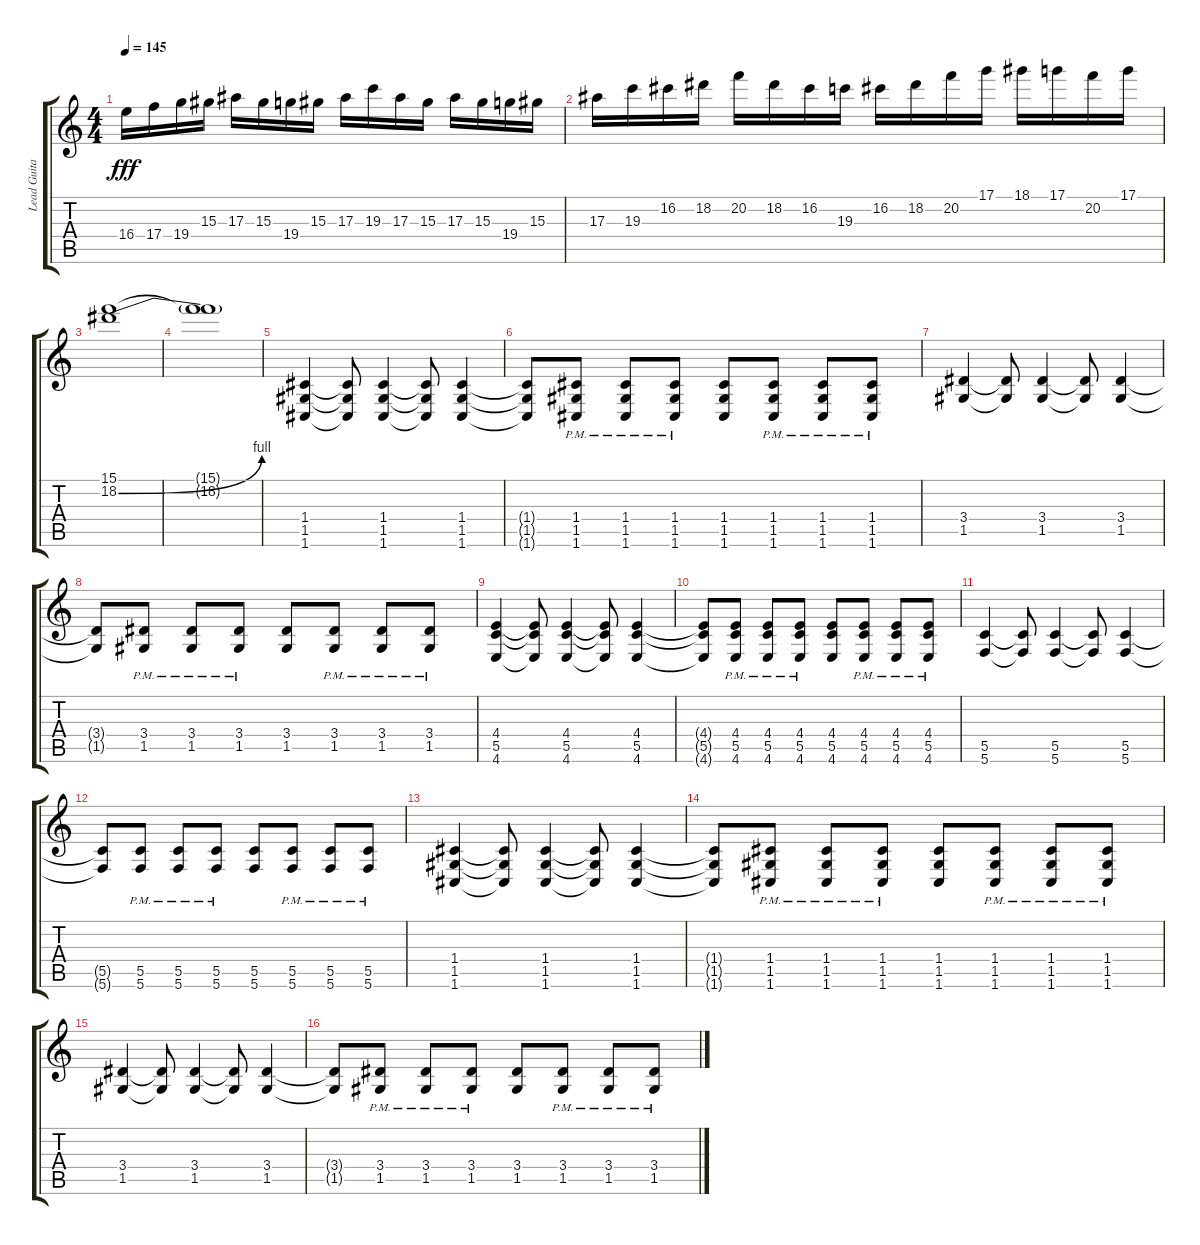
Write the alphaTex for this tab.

\track ("Lead Guitar" "Lead Guita") {instrument overdrivenguitar}
\staff {score tabs}
\tuning (D4 A3 F3 C3 G2 C2) {hide}
\ts (4 4)
\tempo 145
\clef g2
\ks c
16.4.16{dy fff} 17.4.16 19.4.16 15.3.16 17.3.16 15.3.16 19.4.16 15.3.16 17.3.16 19.3.16 17.3.16 15.3.16 17.3.16 15.3.16 19.4.16 15.3.16 |
17.3.16 19.3.16 16.2.16 18.2.16 20.2.16 18.2.16 16.2.16 19.3.16 16.2.16 18.2.16 20.2.16 17.1.16 18.1.16 17.1.16 20.2.16 17.1.16 |
(15.1 18.2{be (bend 0 0 60 4)}).1 |
(15.1{t} 18.2{t}).1 |
(1.4 1.5 1.6).4 (1.4{t} 1.5{t} 1.6{t}).8 (1.4 1.5 1.6).4 (1.4{t} 1.5{t} 1.6{t}).8 (1.4 1.5 1.6).4 |
(1.4{t} 1.5{t} 1.6{t}).8 (1.4{pm} 1.5{pm} 1.6{pm}).8 (1.4{pm} 1.5{pm} 1.6{pm}).8 (1.4{pm} 1.5{pm} 1.6{pm}).8 (1.4 1.5 1.6).8 (1.4{pm} 1.5{pm} 1.6{pm}).8 (1.4{pm} 1.5{pm} 1.6{pm}).8 (1.4{pm} 1.5{pm} 1.6{pm}).8 |
(3.4 1.5).4 (3.4{t} 1.5{t}).8 (3.4 1.5).4 (3.4{t} 1.5{t}).8 (3.4 1.5).4 |
(3.4{t} 1.5{t}).8 (3.4{pm} 1.5{pm}).8 (3.4{pm} 1.5{pm}).8 (3.4{pm} 1.5{pm}).8 (3.4 1.5).8 (3.4{pm} 1.5{pm}).8 (3.4{pm} 1.5{pm}).8 (3.4{pm} 1.5{pm}).8 |
(4.4 5.5 4.6).4 (4.4{t} 5.5{t} 4.6{t}).8 (4.4 5.5 4.6).4 (4.4{t} 5.5{t} 4.6{t}).8 (4.4 5.5 4.6).4 |
(4.4{t} 5.5{t} 4.6{t}).8 (4.4{pm} 5.5{pm} 4.6{pm}).8 (4.4{pm} 5.5{pm} 4.6{pm}).8 (4.4{pm} 5.5{pm} 4.6{pm}).8 (4.4 5.5 4.6).8 (4.4{pm} 5.5{pm} 4.6{pm}).8 (4.4{pm} 5.5{pm} 4.6{pm}).8 (4.4{pm} 5.5{pm} 4.6{pm}).8 |
(5.5 5.6).4 (5.5{t} 5.6{t}).8 (5.5 5.6).4 (5.5{t} 5.6{t}).8 (5.5 5.6).4 |
(5.5{t} 5.6{t}).8 (5.5{pm} 5.6{pm}).8 (5.5{pm} 5.6{pm}).8 (5.5{pm} 5.6{pm}).8 (5.5 5.6).8 (5.5{pm} 5.6{pm}).8 (5.5{pm} 5.6{pm}).8 (5.5{pm} 5.6{pm}).8 |
(1.4 1.5 1.6).4 (1.4{t} 1.5{t} 1.6{t}).8 (1.4 1.5 1.6).4 (1.4{t} 1.5{t} 1.6{t}).8 (1.4 1.5 1.6).4 |
(1.4{t} 1.5{t} 1.6{t}).8 (1.4{pm} 1.5{pm} 1.6{pm}).8 (1.4{pm} 1.5{pm} 1.6{pm}).8 (1.4{pm} 1.5{pm} 1.6{pm}).8 (1.4 1.5 1.6).8 (1.4{pm} 1.5{pm} 1.6{pm}).8 (1.4{pm} 1.5{pm} 1.6{pm}).8 (1.4{pm} 1.5{pm} 1.6{pm}).8 |
(3.4 1.5).4 (3.4{t} 1.5{t}).8 (3.4 1.5).4 (3.4{t} 1.5{t}).8 (3.4 1.5).4 |
(3.4{t} 1.5{t}).8 (3.4{pm} 1.5{pm}).8 (3.4{pm} 1.5{pm}).8 (3.4{pm} 1.5{pm}).8 (3.4 1.5).8 (3.4{pm} 1.5{pm}).8 (3.4{pm} 1.5{pm}).8 (3.4{pm} 1.5{pm}).8
